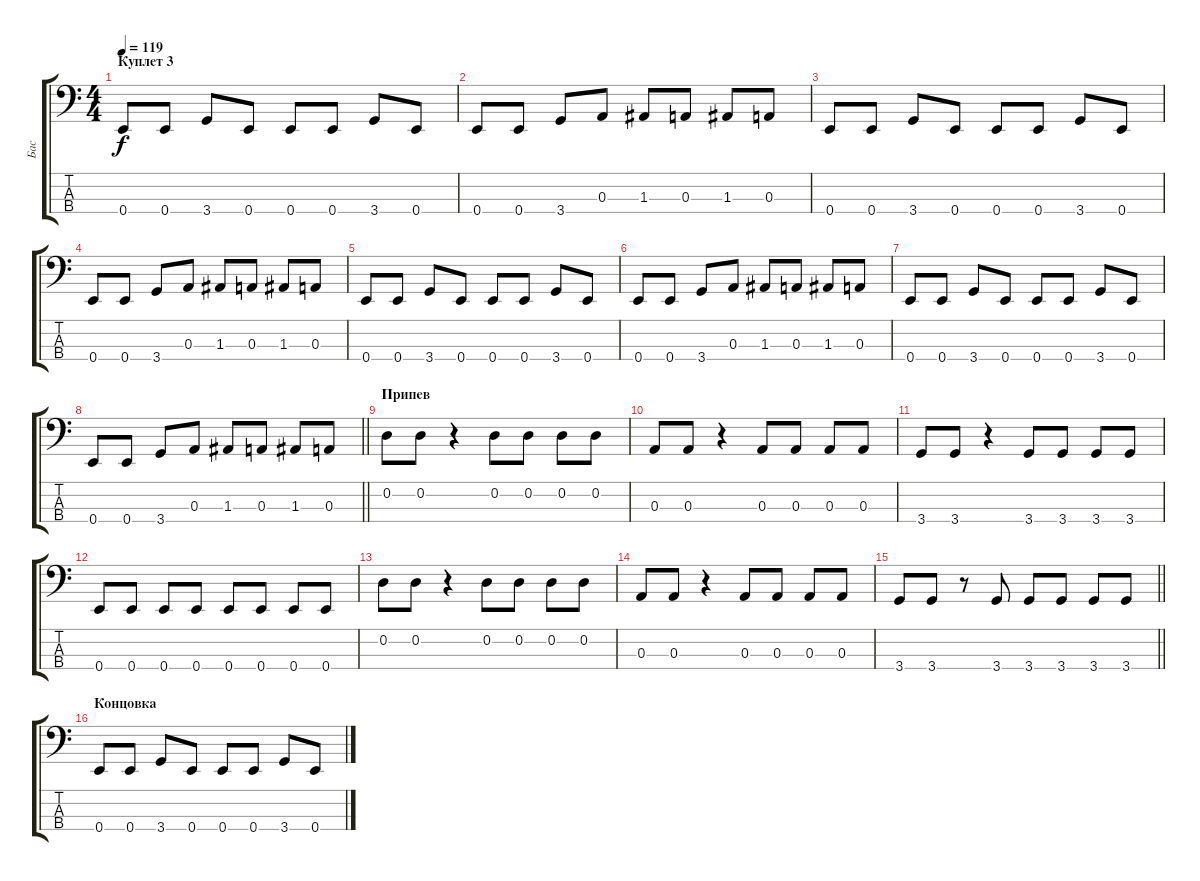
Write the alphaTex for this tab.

\track ("Бас" "Бас") {instrument electricbasspick}
\staff {score tabs}
\tuning (G2 D2 A1 E1) {hide}
\ts (4 4)
\section ("" "Куплет 3")
\tempo 119
\clef f4
\ks c
0.4.8{dy f} 0.4.8 3.4.8 0.4.8 0.4.8 0.4.8 3.4.8 0.4.8 |
0.4.8 0.4.8 3.4.8 0.3.8 1.3.8 0.3.8 1.3.8 0.3.8 |
0.4.8 0.4.8 3.4.8 0.4.8 0.4.8 0.4.8 3.4.8 0.4.8 |
0.4.8 0.4.8 3.4.8 0.3.8 1.3.8 0.3.8 1.3.8 0.3.8 |
0.4.8 0.4.8 3.4.8 0.4.8 0.4.8 0.4.8 3.4.8 0.4.8 |
0.4.8 0.4.8 3.4.8 0.3.8 1.3.8 0.3.8 1.3.8 0.3.8 |
0.4.8 0.4.8 3.4.8 0.4.8 0.4.8 0.4.8 3.4.8 0.4.8 |
\barLineRight lightlight
0.4.8 0.4.8 3.4.8 0.3.8 1.3.8 0.3.8 1.3.8 0.3.8 |
\section ("" "Припев")
0.2.8 0.2.8 r.4 0.2.8 0.2.8 0.2.8 0.2.8 |
0.3.8 0.3.8 r.4 0.3.8 0.3.8 0.3.8 0.3.8 |
3.4.8 3.4.8 r.4 3.4.8 3.4.8 3.4.8 3.4.8 |
0.4.8 0.4.8 0.4.8 0.4.8 0.4.8 0.4.8 0.4.8 0.4.8 |
0.2.8 0.2.8 r.4 0.2.8 0.2.8 0.2.8 0.2.8 |
0.3.8 0.3.8 r.4 0.3.8 0.3.8 0.3.8 0.3.8 |
\barLineRight lightlight
3.4.8 3.4.8 r.8 3.4.8 3.4.8 3.4.8 3.4.8 3.4.8 |
\section ("" "Концовка")
0.4.8 0.4.8 3.4.8 0.4.8 0.4.8 0.4.8 3.4.8 0.4.8
